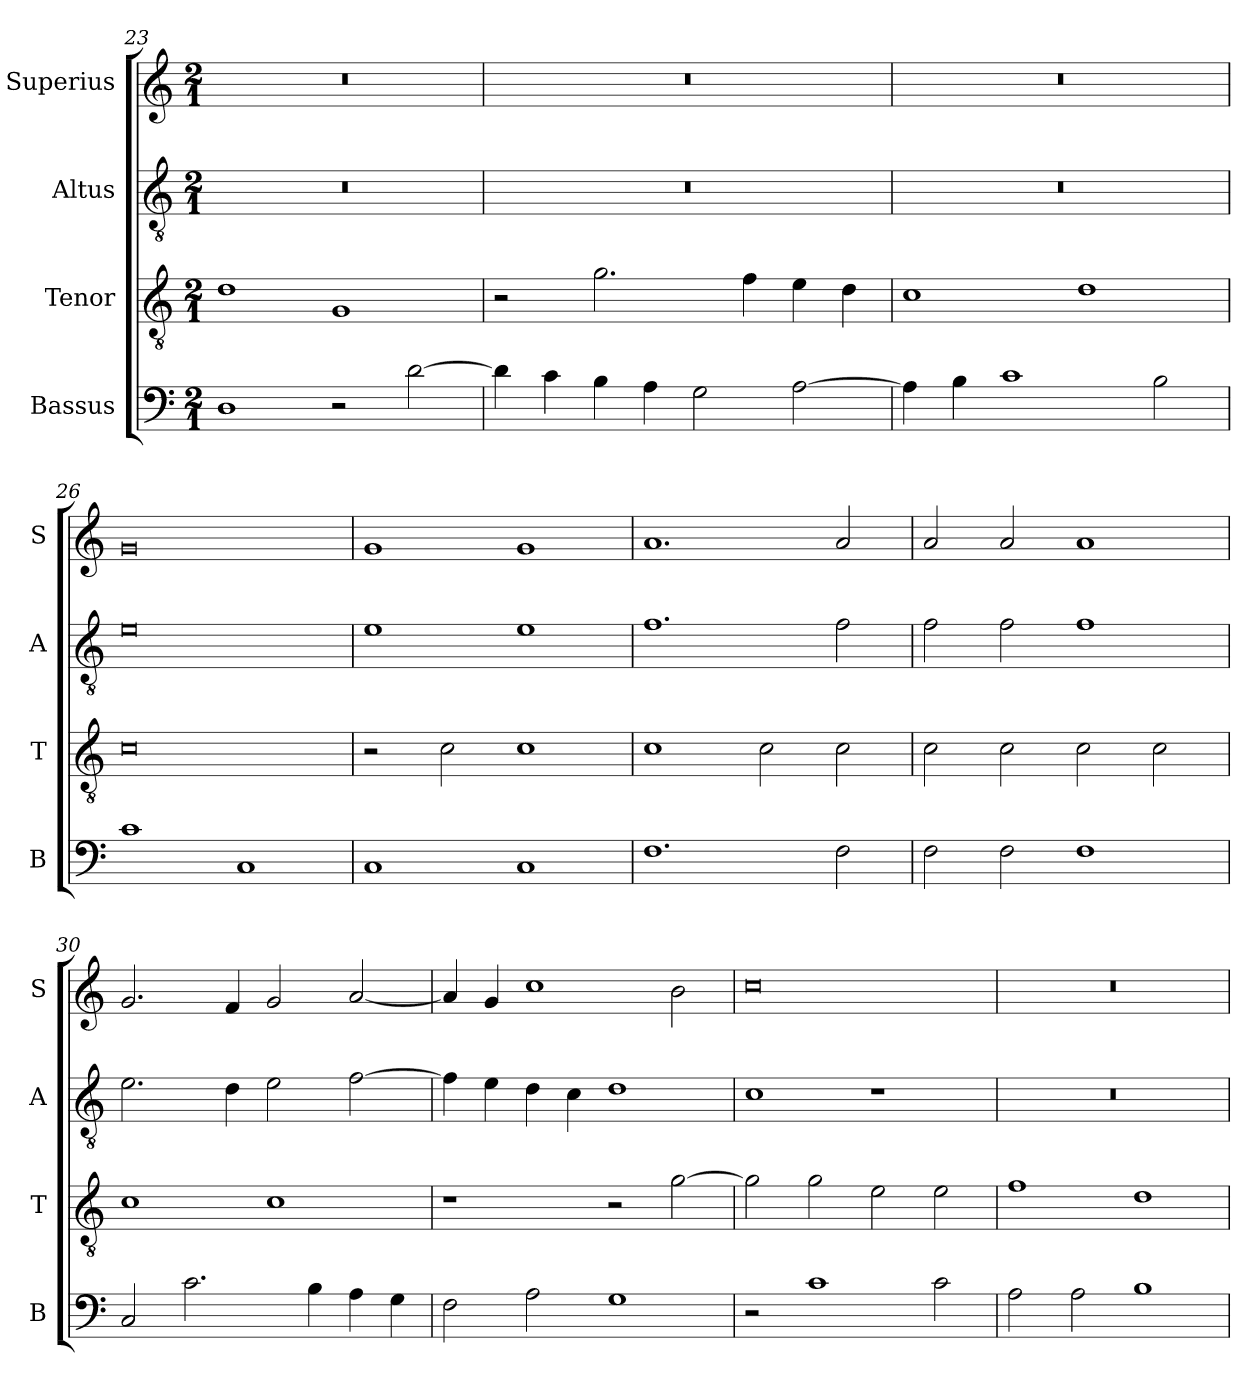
**kern	**kern	**kern	**kern
*part4	*part3	*part2	*part1
*staff4	*staff3	*staff2	*staff1
*I"Bassus	*I"Tenor	*I"Altus	*I"Superius
*I'B	*I'T	*I'A	*I'S
*clefF4	*clefGv2	*clefGv2	*clefG2
*k[]	*k[]	*k[]	*k[]
*M2/1	*M2/1	*M2/1	*M2/1
=23	=23	=23	=23
1D	1d	0r	0r
2r	1G	.	.
[2d\	.	.	.
=24	=24	=24	=24
4d\]	2r	0r	0r
4c\	.	.	.
4B\	2.g\	.	.
4A\	.	.	.
2G\	.	.	.
.	4f\	.	.
[2A\	4e\	.	.
.	4d\	.	.
=25	=25	=25	=25
4A\]	1c	0r	0r
4B\	.	.	.
1c	.	.	.
.	1d	.	.
2B\	.	.	.
=26	=26	=26	=26
1c	0c	0e	0g
1C	.	.	.
=27	=27	=27	=27
1C	2r	1e	1g
.	2c\	.	.
1C	1c	1e	1g
=28	=28	=28	=28
1.F	1c	1.f	1.a
.	2c\	.	.
2F\	2c\	2f\	2a/
=29	=29	=29	=29
2F\	2c\	2f\	2a/
2F\	2c\	2f\	2a/
1F	2c\	1f	1a
.	2c\	.	.
=30	=30	=30	=30
2C/	1c	2.e\	2.g/
2.c\	.	.	.
.	.	4d\	4f/
.	1c	2e\	2g/
4B\	.	.	.
4A\	.	[2f\	[2a/
4G\	.	.	.
=31	=31	=31	=31
2F\	1r	4f\]	4a/]
.	.	4e\	4g/
2A\	.	4d\	1cc
.	.	4c\	.
1G	2r	1d	.
.	[2g\	.	2b\
=32	=32	=32	=32
2r	2g\]	1c	0cc
1c	2g\	.	.
.	2e\	1r	.
2c\	2e\	.	.
=33	=33	=33	=33
2A\	1f	0r	0r
2A\	.	.	.
1B	1d	.	.
=	=	=	=
*-	*-	*-	*-
